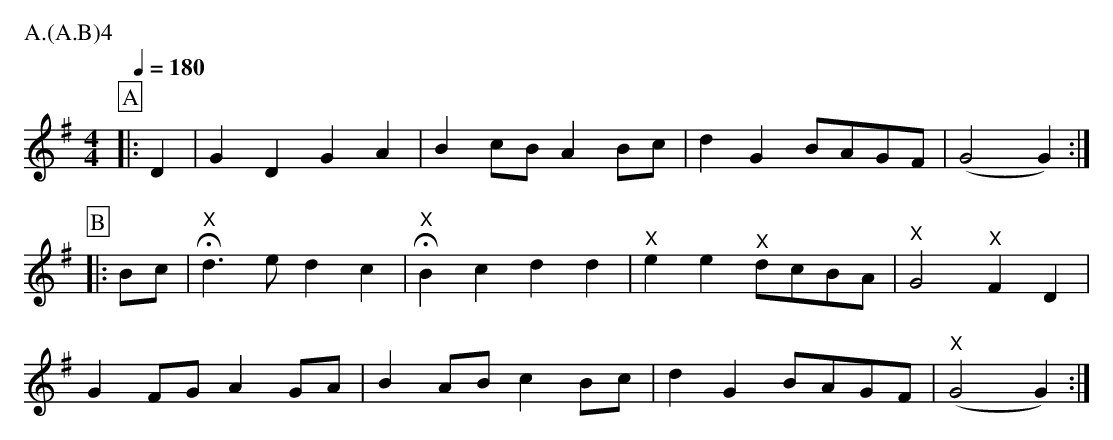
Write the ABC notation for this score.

X:1
T:Skirmishes Bledington
W:
W: Tune: British Grenadiers
M:4/4
L:1/4
Q:1/4=180
P:A.(A.B)4
K:G
P:A
|:D|GD GA|B c/B/ AB/2c/2|dG B/2A/2G/2F/2|(G2 G):|
P:B
|:B/2c/2|!fermata!d>e dc|!fermata!Bc dd|e e d/2c/2B/2A/2|G2 F D|
s: |"^X" |"^X"|"^X"*"^X"|"^X" "^X"
GF/2G/2 AG/2A/2|BA/2B/2 cB/2c/2|dG B/2A/2G/2F/2|(G2 G):|
s: | | | "^X"
